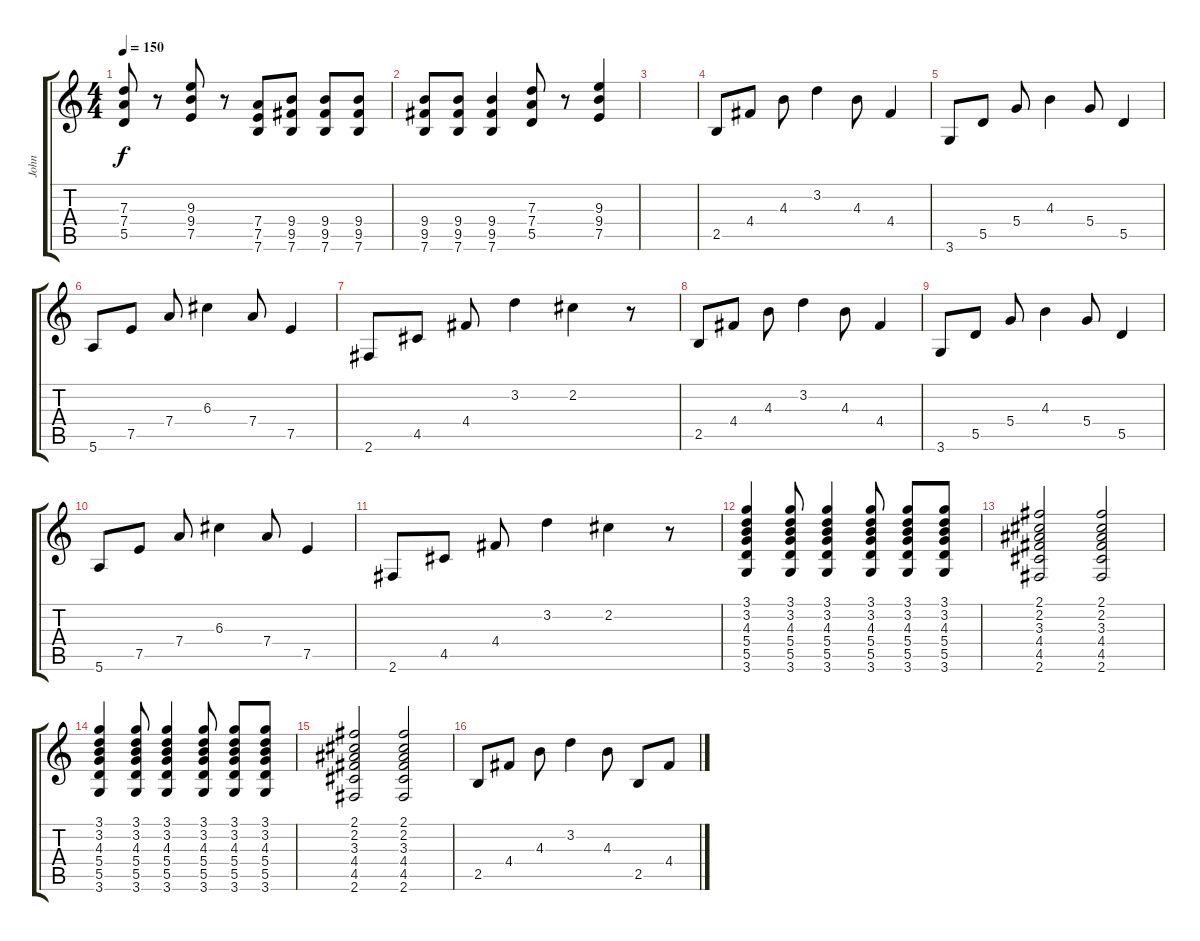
\track ("John" "John") {instrument electricguitarclean}
\staff {score tabs}
\tuning (E4 B3 G3 D3 A2 E2) {hide}
\ts (4 4)
\tempo 150
\clef g2
\ks c
(7.3 7.4 5.5).8{dy f} r.8 (9.3 9.4 7.5).8 r.8 (7.4 7.5 7.6).8 (9.4 9.5 7.6).8 (9.4 9.5 7.6).8 (9.4 9.5 7.6).8 |
(9.4 9.5 7.6).8 (9.4 9.5 7.6).8 (9.4 9.5 7.6).4 (7.3 7.4 5.5).8 r.8 (9.3 9.4 7.5).4 |
|
2.5.8 4.4.8 4.3.8 3.2.4 4.3.8 4.4.4 |
3.6.8 5.5.8 5.4.8 4.3.4 5.4.8 5.5.4 |
5.6.8 7.5.8 7.4.8 6.3.4 7.4.8 7.5.4 |
2.6.8 4.5.8 4.4.8 3.2.4 2.2.4 r.8 |
2.5.8 4.4.8 4.3.8 3.2.4 4.3.8 4.4.4 |
3.6.8 5.5.8 5.4.8 4.3.4 5.4.8 5.5.4 |
5.6.8 7.5.8 7.4.8 6.3.4 7.4.8 7.5.4 |
2.6.8 4.5.8 4.4.8 3.2.4 2.2.4 r.8 |
(3.1 3.2 4.3 5.4 5.5 3.6).4 (3.1 3.2 4.3 5.4 5.5 3.6).8 (3.1 3.2 4.3 5.4 5.5 3.6).4 (3.1 3.2 4.3 5.4 5.5 3.6).8 (3.1 3.2 4.3 5.4 5.5 3.6).8 (3.1 3.2 4.3 5.4 5.5 3.6).8 |
(2.1 2.2 3.3 4.4 4.5 2.6).2 (2.1 2.2 3.3 4.4 4.5 2.6).2 |
(3.1 3.2 4.3 5.4 5.5 3.6).4 (3.1 3.2 4.3 5.4 5.5 3.6).8 (3.1 3.2 4.3 5.4 5.5 3.6).4 (3.1 3.2 4.3 5.4 5.5 3.6).8 (3.1 3.2 4.3 5.4 5.5 3.6).8 (3.1 3.2 4.3 5.4 5.5 3.6).8 |
(2.1 2.2 3.3 4.4 4.5 2.6).2 (2.1 2.2 3.3 4.4 4.5 2.6).2 |
2.5.8 4.4.8 4.3.8 3.2.4 4.3.8 2.5.8 4.4.8
